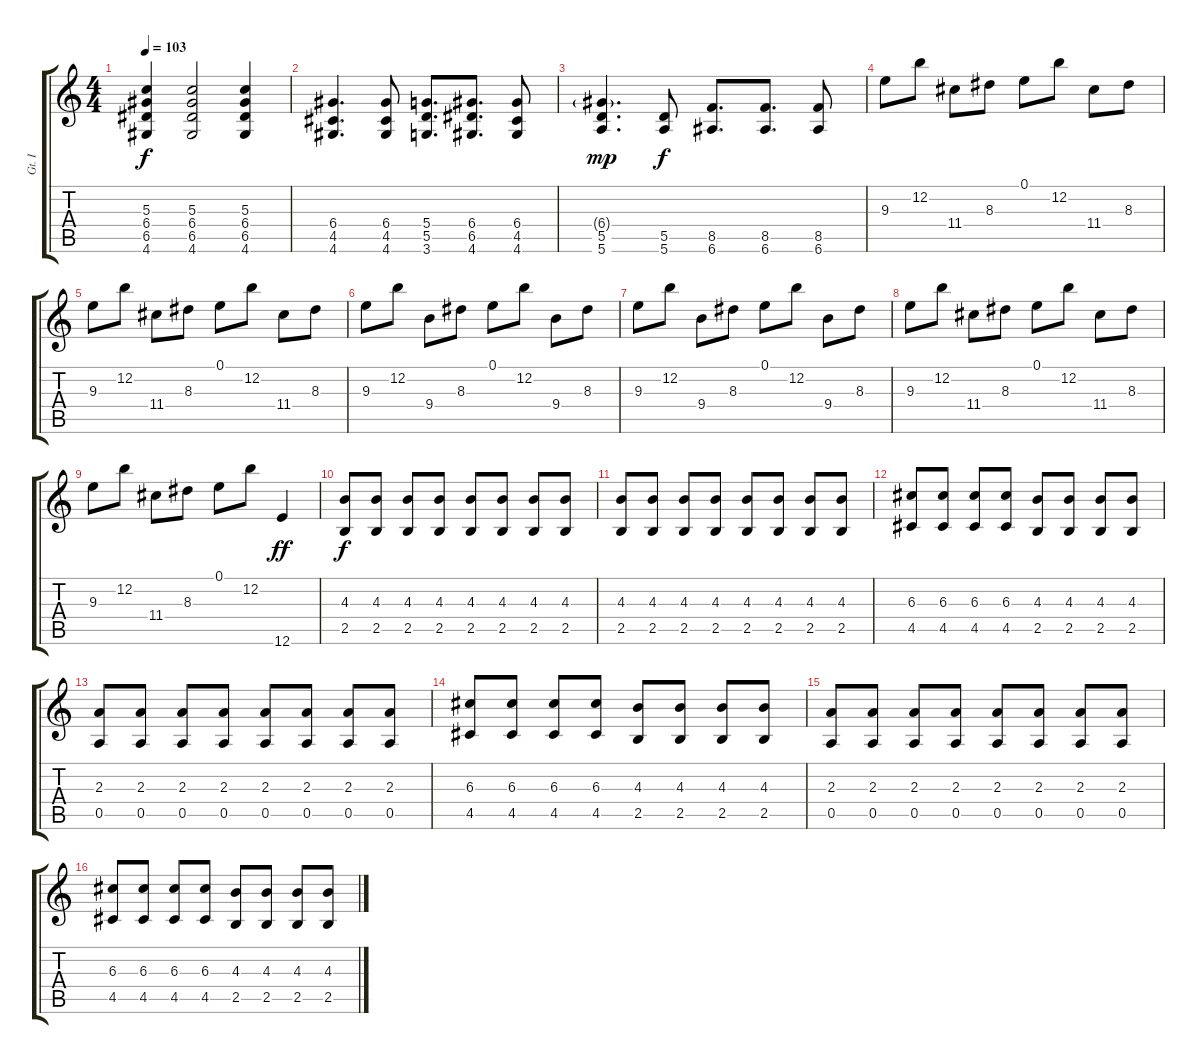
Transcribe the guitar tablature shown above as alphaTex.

\track ("Gt. I" "Gt. I") {instrument distortionguitar}
\staff {score tabs}
\tuning (E4 B3 G3 D3 A2 E2) {hide}
\ts (4 4)
\tempo 103
\clef g2
\ks c
(5.3 6.4 6.5 4.6).4{dy f} (5.3 6.4 6.5 4.6).2 (5.3 6.4 6.5 4.6).4 |
(6.4 4.5 4.6).4{d} (6.4 4.5 4.6).8 (5.4 5.5 3.6).8{d} (6.4 6.5 4.6).8{d} (6.4 4.5 4.6).8 |
(6.4{g} 5.5 5.6).4{d dy mp} (5.5 5.6).8{dy f} (8.5 6.6).8{d} (8.5 6.6).8{d} (8.5 6.6).8 |
9.3.8{instrument electricguitarclean} 12.2.8 11.4.8 8.3.8 0.1.8 12.2.8 11.4.8 8.3.8 |
9.3.8 12.2.8 11.4.8 8.3.8 0.1.8 12.2.8 11.4.8 8.3.8 |
9.3.8 12.2.8 9.4.8 8.3.8 0.1.8 12.2.8 9.4.8 8.3.8 |
9.3.8 12.2.8 9.4.8 8.3.8 0.1.8 12.2.8 9.4.8 8.3.8 |
9.3.8 12.2.8 11.4.8 8.3.8 0.1.8 12.2.8 11.4.8 8.3.8 |
9.3.8 12.2.8 11.4.8 8.3.8 0.1.8 12.2.8 12.6.4{dy ff instrument distortionguitar} |
(4.3 2.5).8{dy f} (4.3 2.5).8 (4.3 2.5).8 (4.3 2.5).8 (4.3 2.5).8 (4.3 2.5).8 (4.3 2.5).8 (4.3 2.5).8 |
(4.3 2.5).8 (4.3 2.5).8 (4.3 2.5).8 (4.3 2.5).8 (4.3 2.5).8 (4.3 2.5).8 (4.3 2.5).8 (4.3 2.5).8 |
(6.3 4.5).8{instrument electricguitarclean} (6.3 4.5).8 (6.3 4.5).8 (6.3 4.5).8 (4.3 2.5).8 (4.3 2.5).8 (4.3 2.5).8 (4.3 2.5).8 |
(2.3 0.5).8 (2.3 0.5).8 (2.3 0.5).8 (2.3 0.5).8 (2.3 0.5).8 (2.3 0.5).8 (2.3 0.5).8 (2.3 0.5).8 |
(6.3 4.5).8 (6.3 4.5).8 (6.3 4.5).8 (6.3 4.5).8 (4.3 2.5).8 (4.3 2.5).8 (4.3 2.5).8 (4.3 2.5).8 |
(2.3 0.5).8 (2.3 0.5).8 (2.3 0.5).8 (2.3 0.5).8 (2.3 0.5).8 (2.3 0.5).8 (2.3 0.5).8 (2.3 0.5).8 |
(6.3 4.5).8 (6.3 4.5).8 (6.3 4.5).8 (6.3 4.5).8 (4.3 2.5).8 (4.3 2.5).8 (4.3 2.5).8 (4.3 2.5).8
